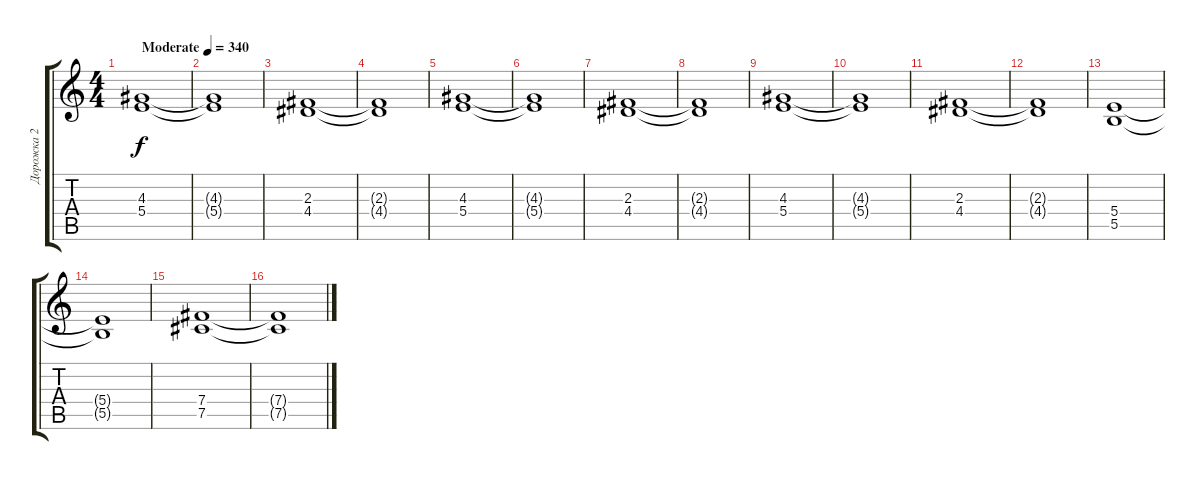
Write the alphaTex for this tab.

\track ("Дорожка 2" "Дорожка 2") {instrument overdrivenguitar}
\staff {score tabs}
\tuning (Db4 Ab3 E3 B2 Gb2 Db2) {hide}
\ts (4 4)
\tempo (340 "Moderate")
\clef g2
\ks c
(4.3 5.4).1{dy f instrument overdrivenguitar} |
(4.3{t} 5.4{t}).1 |
(2.3 4.4).1 |
(2.3{t} 4.4{t}).1 |
(4.3 5.4).1 |
(4.3{t} 5.4{t}).1 |
(2.3 4.4).1 |
(2.3{t} 4.4{t}).1 |
(4.3 5.4).1 |
(4.3{t} 5.4{t}).1 |
(2.3 4.4).1 |
(2.3{t} 4.4{t}).1 |
(5.4 5.5).1 |
(5.4{t} 5.5{t}).1 |
(7.4 7.5).1 |
(7.4{t} 7.5{t}).1
